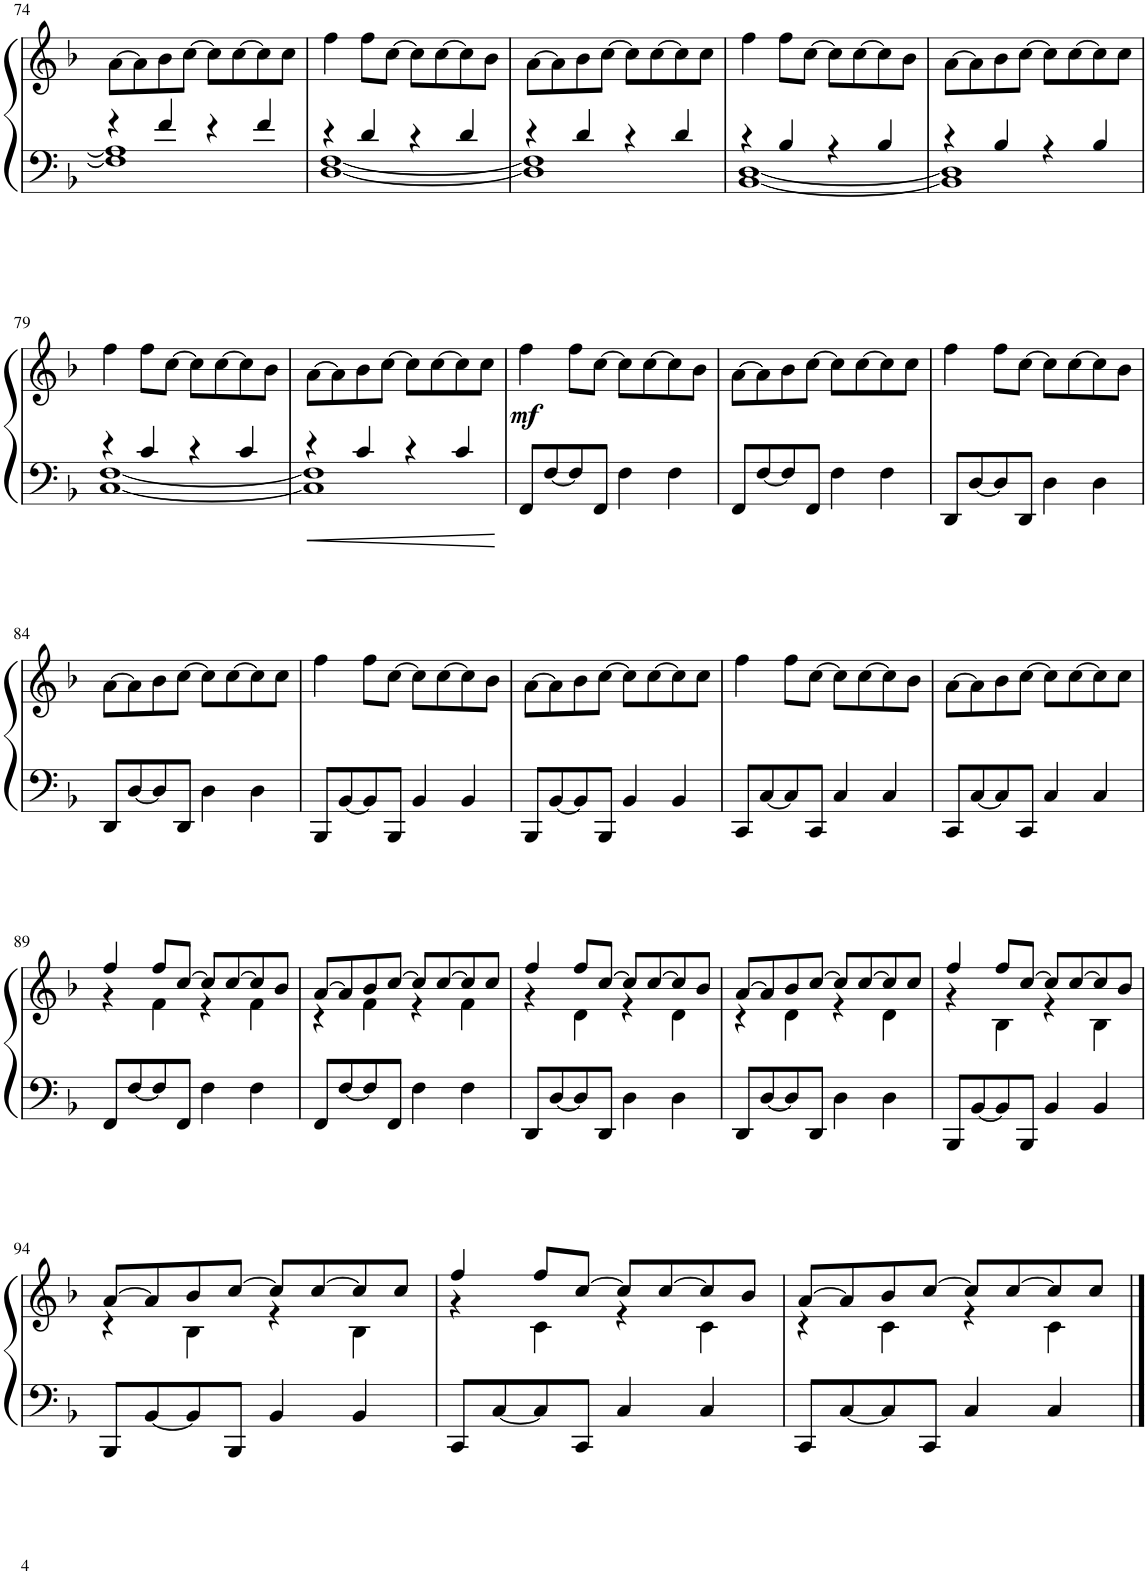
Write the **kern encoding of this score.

**kern	**kern	**dynam
*part1	*part1	*part1
*staff2	*staff1	*staff1/2
*I"Piano	*	*
*I'Pia.	*	*
!!LO:PB:g=z
*clefF4	*clefG2	*
*k[b-]	*k[b-]	*
*M4/4	*M4/4	*
=74	=74	=74
*^	*	*
4r	1F] 1A]	[8a\L	.
.	.	8a\]	.
4f/	.	8b-\	.
.	.	[8cc\J	.
4r	.	8cc\L]	.
.	.	[8cc\	.
4f/	.	8cc\]	.
.	.	8cc\J	.
=75	=75	=75	=75
4r	[1D [1F	4ff\	.
4d/	.	8ff\L	.
.	.	[8cc\J	.
4r	.	8cc\L]	.
.	.	[8cc\	.
4d/	.	8cc\]	.
.	.	8b-\J	.
=76	=76	=76	=76
4r	1D] 1F]	[8a\L	.
.	.	8a\]	.
4d/	.	8b-\	.
.	.	[8cc\J	.
4r	.	8cc\L]	.
.	.	[8cc\	.
4d/	.	8cc\]	.
.	.	8cc\J	.
=77	=77	=77	=77
4r	[1BB- [1D	4ff\	.
4B-/	.	8ff\L	.
.	.	[8cc\J	.
4r	.	8cc\L]	.
.	.	[8cc\	.
4B-/	.	8cc\]	.
.	.	8b-\J	.
=78	=78	=78	=78
4r	1BB-] 1D]	[8a\L	.
.	.	8a\]	.
4B-/	.	8b-\	.
.	.	[8cc\J	.
4r	.	8cc\L]	.
.	.	[8cc\	.
4B-/	.	8cc\]	.
.	.	8cc\J	.
!!LO:LB:g=z
=79	=79	=79	=79
4r	[1C [1F	4ff\	.
4c/	.	8ff\L	.
.	.	[8cc\J	.
4r	.	8cc\L]	.
.	.	[8cc\	.
4c/	.	8cc\]	.
.	.	8b-\J	.
=80	=80	=80	=80
4r	1C] 1F]	[8a\L	.
.	.	8a\]	.
4c/	.	8b-\	.
.	.	[8cc\J	.
4r	.	8cc\L]	.
.	.	[8cc\	.
4c/	.	8cc\]	.
.	.	8cc\J	.
*v	*v	*	*
=81	=81	=81
!	!	!LO:DY:b
8FF/L	4ff\	mf
[8F/	.	.
8F/]	8ff\L	.
8FF/J	[8cc\J	.
4F\	8cc\L]	.
.	[8cc\	.
4F\	8cc\]	.
.	8b-\J	.
=82	=82	=82
8FF/L	[8a\L	.
[8F/	8a\]	.
8F/]	8b-\	.
8FF/J	[8cc\J	.
4F\	8cc\L]	.
.	[8cc\	.
4F\	8cc\]	.
.	8cc\J	.
=83	=83	=83
8DD/L	4ff\	.
[8D/	.	.
8D/]	8ff\L	.
8DD/J	[8cc\J	.
4D\	8cc\L]	.
.	[8cc\	.
4D\	8cc\]	.
.	8b-\J	.
!!LO:LB:g=z
=84	=84	=84
8DD/L	[8a\L	.
[8D/	8a\]	.
8D/]	8b-\	.
8DD/J	[8cc\J	.
4D\	8cc\L]	.
.	[8cc\	.
4D\	8cc\]	.
.	8cc\J	.
=85	=85	=85
8BBB-/L	4ff\	.
[8BB-/	.	.
8BB-/]	8ff\L	.
8BBB-/J	[8cc\J	.
4BB-/	8cc\L]	.
.	[8cc\	.
4BB-/	8cc\]	.
.	8b-\J	.
=86	=86	=86
8BBB-/L	[8a\L	.
[8BB-/	8a\]	.
8BB-/]	8b-\	.
8BBB-/J	[8cc\J	.
4BB-/	8cc\L]	.
.	[8cc\	.
4BB-/	8cc\]	.
.	8cc\J	.
=87	=87	=87
8CC/L	4ff\	.
[8C/	.	.
8C/]	8ff\L	.
8CC/J	[8cc\J	.
4C/	8cc\L]	.
.	[8cc\	.
4C/	8cc\]	.
.	8b-\J	.
=88	=88	=88
8CC/L	[8a\L	.
[8C/	8a\]	.
8C/]	8b-\	.
8CC/J	[8cc\J	.
4C/	8cc\L]	.
.	[8cc\	.
4C/	8cc\]	.
.	8cc\J	.
!!LO:LB:g=z
=89	=89	=89
*	*^	*
8FF/L	4ff/	4r	.
[8F/	.	.	.
8F/]	8ff/L	4f\	.
8FF/J	[8cc/J	.	.
4F\	8cc/L]	4r	.
.	[8cc/	.	.
4F\	8cc/]	4f\	.
.	8b-/J	.	.
=90	=90	=90	=90
8FF/L	[8a/L	4r	.
[8F/	8a/]	.	.
8F/]	8b-/	4f\	.
8FF/J	[8cc/J	.	.
4F\	8cc/L]	4r	.
.	[8cc/	.	.
4F\	8cc/]	4f\	.
.	8cc/J	.	.
=91	=91	=91	=91
8DD/L	4ff/	4r	.
[8D/	.	.	.
8D/]	8ff/L	4d\	.
8DD/J	[8cc/J	.	.
4D\	8cc/L]	4r	.
.	[8cc/	.	.
4D\	8cc/]	4d\	.
.	8b-/J	.	.
=92	=92	=92	=92
8DD/L	[8a/L	4r	.
[8D/	8a/]	.	.
8D/]	8b-/	4d\	.
8DD/J	[8cc/J	.	.
4D\	8cc/L]	4r	.
.	[8cc/	.	.
4D\	8cc/]	4d\	.
.	8cc/J	.	.
=93	=93	=93	=93
8BBB-/L	4ff/	4r	.
[8BB-/	.	.	.
8BB-/]	8ff/L	4B-\	.
8BBB-/J	[8cc/J	.	.
4BB-/	8cc/L]	4r	.
.	[8cc/	.	.
4BB-/	8cc/]	4B-\	.
.	8b-/J	.	.
!!LO:LB:g=z	!!
=94	=94	=94	=94
8BBB-/L	[8a/L	4r	.
[8BB-/	8a/]	.	.
8BB-/]	8b-/	4B-\	.
8BBB-/J	[8cc/J	.	.
4BB-/	8cc/L]	4r	.
.	[8cc/	.	.
4BB-/	8cc/]	4B-\	.
.	8cc/J	.	.
=95	=95	=95	=95
8CC/L	4ff/	4r	.
[8C/	.	.	.
8C/]	8ff/L	4c\	.
8CC/J	[8cc/J	.	.
4C/	8cc/L]	4r	.
.	[8cc/	.	.
4C/	8cc/]	4c\	.
.	8b-/J	.	.
=96	=96	=96	=96
8CC/L	[8a/L	4r	.
[8C/	8a/]	.	.
8C/]	8b-/	4c\	.
8CC/J	[8cc/J	.	.
4C/	8cc/L]	4r	.
.	[8cc/	.	.
4C/	8cc/]	4c\	.
.	8cc/J	.	.
*	*v	*v	*
==	==	==
*-	*-	*-
